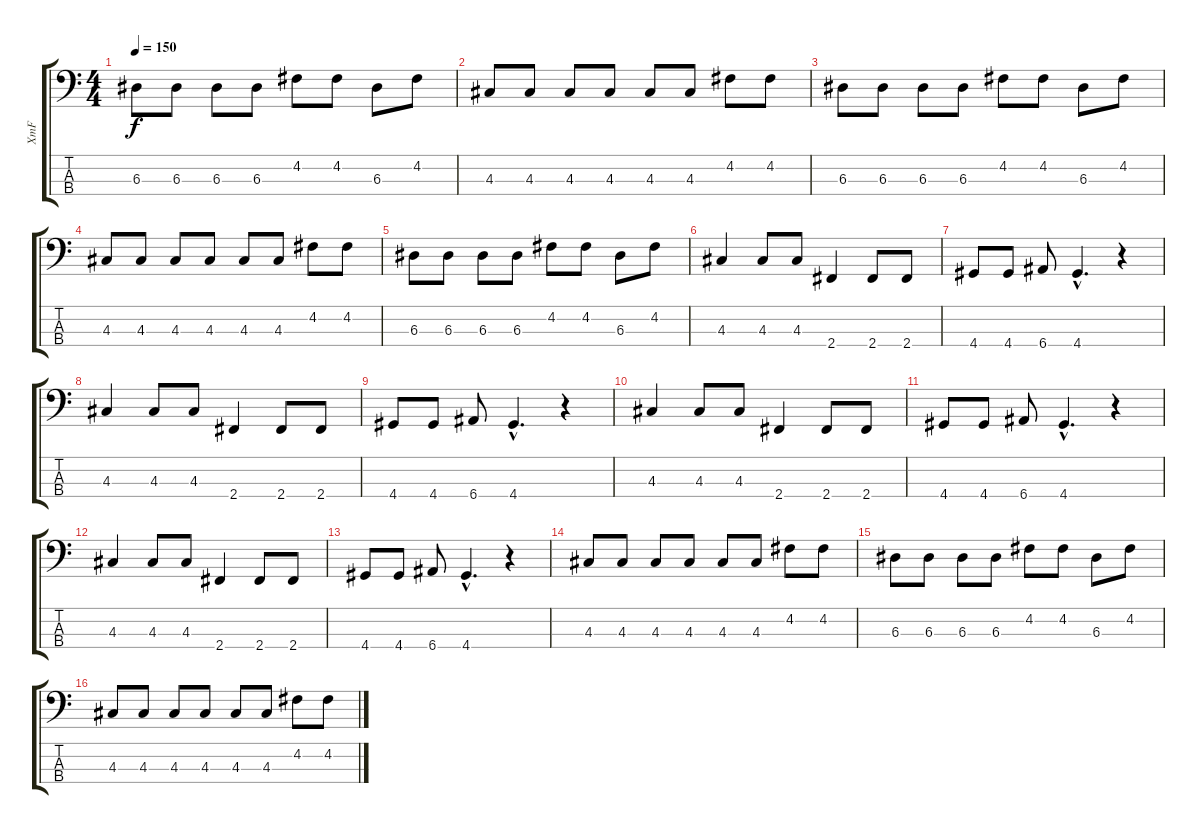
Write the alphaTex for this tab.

\track ("XmF" "XmF") {instrument electricbassfinger}
\staff {score tabs}
\tuning (G2 D2 A1 E1) {hide}
\ts (4 4)
\tempo 150
\clef f4
\ks c
6.3.8{dy f} 6.3.8 6.3.8 6.3.8 4.2.8 4.2.8 6.3.8 4.2.8 |
4.3.8 4.3.8 4.3.8 4.3.8 4.3.8 4.3.8 4.2.8 4.2.8 |
6.3.8 6.3.8 6.3.8 6.3.8 4.2.8 4.2.8 6.3.8 4.2.8 |
4.3.8 4.3.8 4.3.8 4.3.8 4.3.8 4.3.8 4.2.8 4.2.8 |
6.3.8 6.3.8 6.3.8 6.3.8 4.2.8 4.2.8 6.3.8 4.2.8 |
4.3.4 4.3.8 4.3.8 2.4.4 2.4.8 2.4.8 |
4.4.8 4.4.8 6.4.8 4.4{hac}.4{d} r.4 |
4.3.4 4.3.8 4.3.8 2.4.4 2.4.8 2.4.8 |
4.4.8 4.4.8 6.4.8 4.4{hac}.4{d} r.4 |
4.3.4 4.3.8 4.3.8 2.4.4 2.4.8 2.4.8 |
4.4.8 4.4.8 6.4.8 4.4{hac}.4{d} r.4 |
4.3.4 4.3.8 4.3.8 2.4.4 2.4.8 2.4.8 |
4.4.8 4.4.8 6.4.8 4.4{hac}.4{d} r.4 |
4.3.8 4.3.8 4.3.8 4.3.8 4.3.8 4.3.8 4.2.8 4.2.8 |
6.3.8 6.3.8 6.3.8 6.3.8 4.2.8 4.2.8 6.3.8 4.2.8 |
4.3.8 4.3.8 4.3.8 4.3.8 4.3.8 4.3.8 4.2.8 4.2.8
